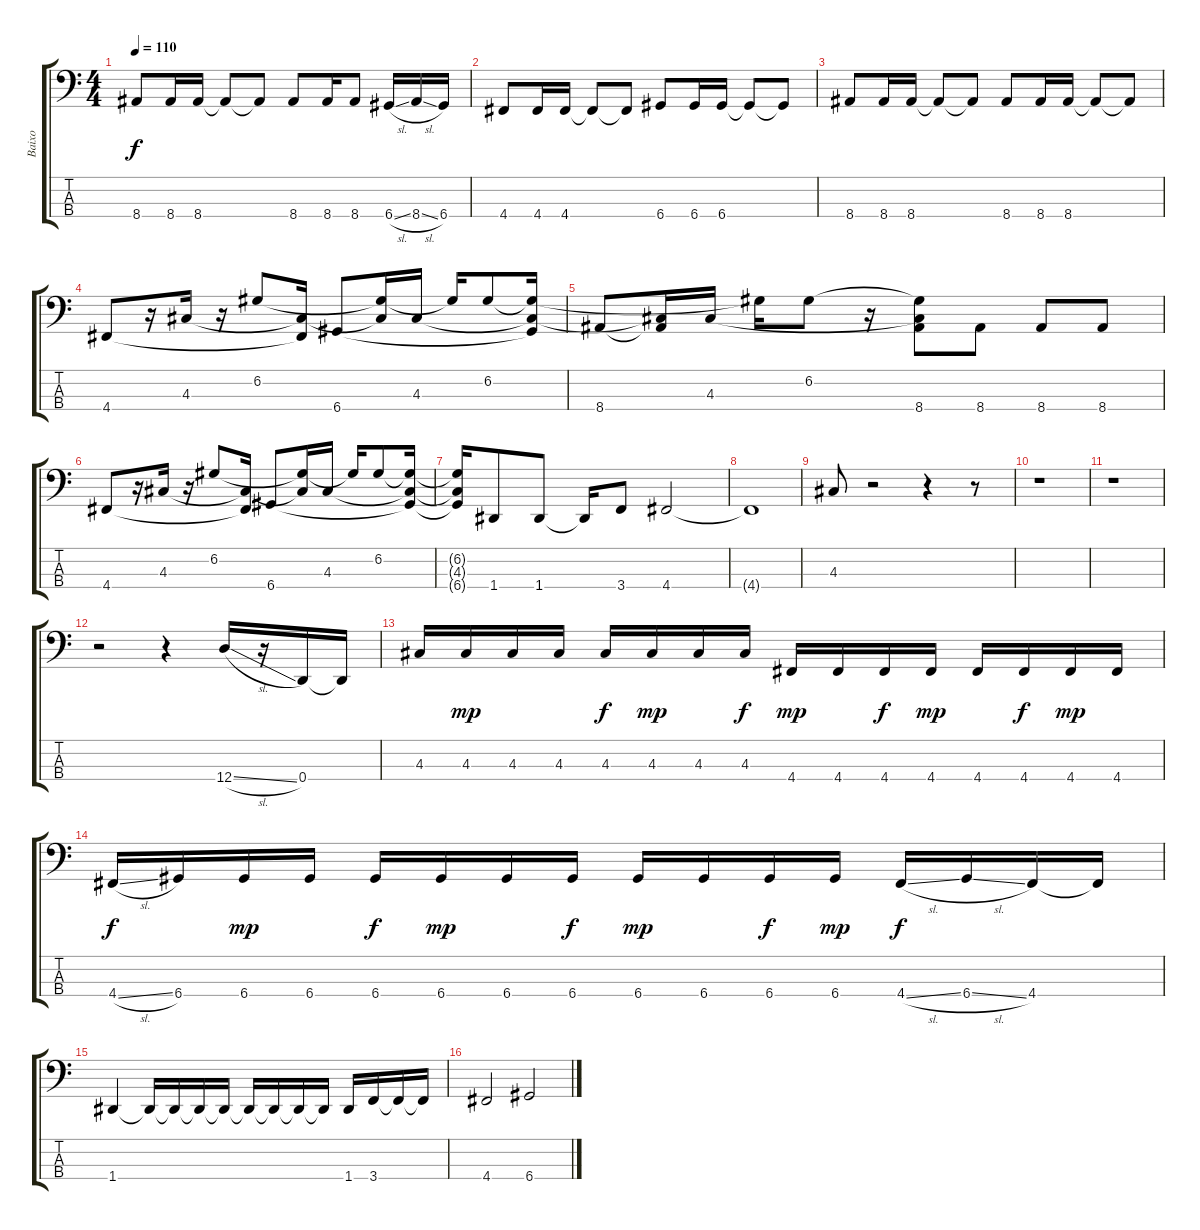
\track ("Baixo" "Baixo") {instrument electricbassfinger}
\staff {score tabs}
\tuning (G2 D2 A1 D1) {hide}
\ts (4 4)
\tempo 110
\clef f4
\ks c
8.4.8{dy f} 8.4.16 8.4.16 8.4{t}.8 8.4{t}.8 8.4.8 8.4.16 8.4.8 6.4{sl}.16 8.4{sl}.16 6.4.16 |
4.4.8 4.4.16 4.4.16 4.4{t}.8 4.4{t}.8 6.4.8 6.4.16 6.4.16 6.4{t}.8 6.4{t}.8 |
8.4.8 8.4.16 8.4.16 8.4{t}.8 8.4{t}.8 8.4.8 8.4.16 8.4.16 8.4{t}.8 8.4{t}.8 |
4.4.8 r.16 4.3.16 r.16 6.2.8 (4.3{t} 4.4{t}).16 6.4.8 (6.2{t} 4.3{t}).16 4.3.16 6.2{t}.16 6.2.8 (6.2{t} 4.3{t} 6.4{t}).16 |
8.4.8 (4.3{t} 8.4{t}).16 4.3.16 6.2{t}.16 6.2.8 r.16 (6.2{t} 4.3{t} 8.4).8 8.4.8 8.4.8 8.4.8 |
4.4.8 r.16 4.3.16 r.16 6.2.8 (4.3{t} 4.4{t}).16 6.4.8 (6.2{t} 4.3{t}).16 4.3.16 6.2{t}.16 6.2.8 (6.2{t} 4.3{t} 6.4{t}).16 |
(6.2{t} 4.3{t} 6.4{t}).16 1.4.8 1.4.8 1.4{t}.16 3.4.8 4.4.2 |
4.4{t}.1 |
4.3.8 r.2 r.4 r.8 |
r.1 |
r.1 |
r.2 r.4 12.4{sl}.16 r.16 0.4.16 0.4{t}.16 |
4.3.16 4.3.16{dy mp} 4.3.16 4.3.16 4.3.16{dy f} 4.3.16{dy mp} 4.3.16 4.3.16{dy f} 4.4.16{dy mp} 4.4.16 4.4.16{dy f} 4.4.16{dy mp} 4.4.16 4.4.16{dy f} 4.4.16{dy mp} 4.4.16 |
4.4{sl}.16{dy f} 6.4.16 6.4.16{dy mp} 6.4.16 6.4.16{dy f} 6.4.16{dy mp} 6.4.16 6.4.16{dy f} 6.4.16{dy mp} 6.4.16 6.4.16{dy f} 6.4.16{dy mp} 4.4{sl}.16{dy f} 6.4{sl}.16 4.4.16 4.4{t}.16 |
1.4.4 1.4{t}.16 1.4{t}.16 1.4{t}.16 1.4{t}.16 1.4{t}.16 1.4{t}.16 1.4{t}.16 1.4{t}.16 1.4.16 3.4.16 3.4{t}.16 3.4{t}.16 |
4.4.2 6.4.2
